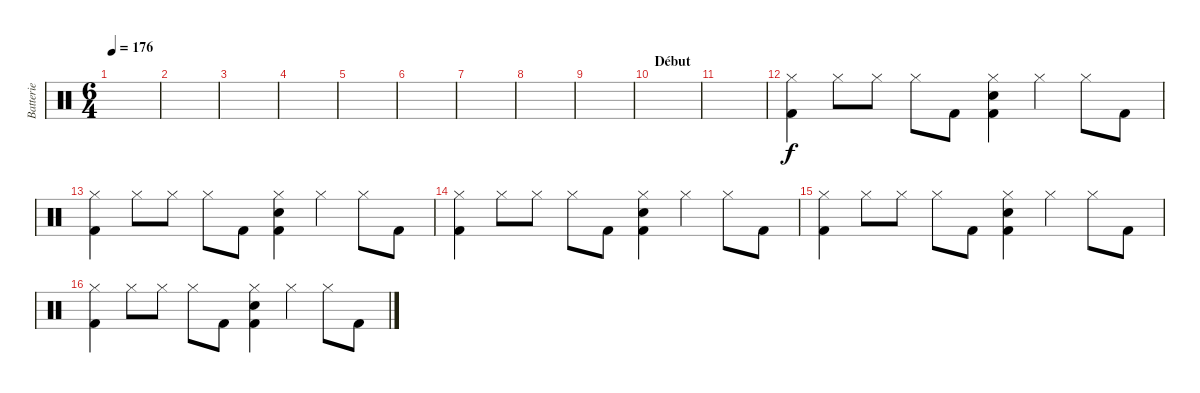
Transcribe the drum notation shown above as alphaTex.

\track ("Batterie" "Batterie") {instrument percussion}
\staff {score}
\articulation defaults
\ts (6 4)
\tempo 176
\clef neutral
\ks c
|
|
|
|
|
|
|
|
|
\section ("" "Début")
|
|
("Hi-Hat (closed)" "Kick (hit) 2").4 "Hi-Hat (closed)".8 "Hi-Hat (closed)".8 "Hi-Hat (closed)".8 "Kick (hit) 2".8 ("Hi-Hat (closed)" "Electric Snare (hit)" "Kick (hit) 2").4 "Hi-Hat (closed)".4 "Hi-Hat (closed)".8 "Kick (hit) 2".8 |
("Hi-Hat (closed)" "Kick (hit) 2").4 "Hi-Hat (closed)".8 "Hi-Hat (closed)".8 "Hi-Hat (closed)".8 "Kick (hit) 2".8 ("Hi-Hat (closed)" "Electric Snare (hit)" "Kick (hit) 2").4 "Hi-Hat (closed)".4 "Hi-Hat (closed)".8 "Kick (hit) 2".8 |
("Hi-Hat (closed)" "Kick (hit) 2").4 "Hi-Hat (closed)".8 "Hi-Hat (closed)".8 "Hi-Hat (closed)".8 "Kick (hit) 2".8 ("Hi-Hat (closed)" "Electric Snare (hit)" "Kick (hit) 2").4 "Hi-Hat (closed)".4 "Hi-Hat (closed)".8 "Kick (hit) 2".8 |
("Hi-Hat (closed)" "Kick (hit) 2").4 "Hi-Hat (closed)".8 "Hi-Hat (closed)".8 "Hi-Hat (closed)".8 "Kick (hit) 2".8 ("Hi-Hat (closed)" "Electric Snare (hit)" "Kick (hit) 2").4 "Hi-Hat (closed)".4 "Hi-Hat (closed)".8 "Kick (hit) 2".8 |
("Hi-Hat (closed)" "Kick (hit) 2").4 "Hi-Hat (closed)".8 "Hi-Hat (closed)".8 "Hi-Hat (closed)".8 "Kick (hit) 2".8 ("Hi-Hat (closed)" "Electric Snare (hit)" "Kick (hit) 2").4 "Hi-Hat (closed)".4 "Hi-Hat (closed)".8 "Kick (hit) 2".8
